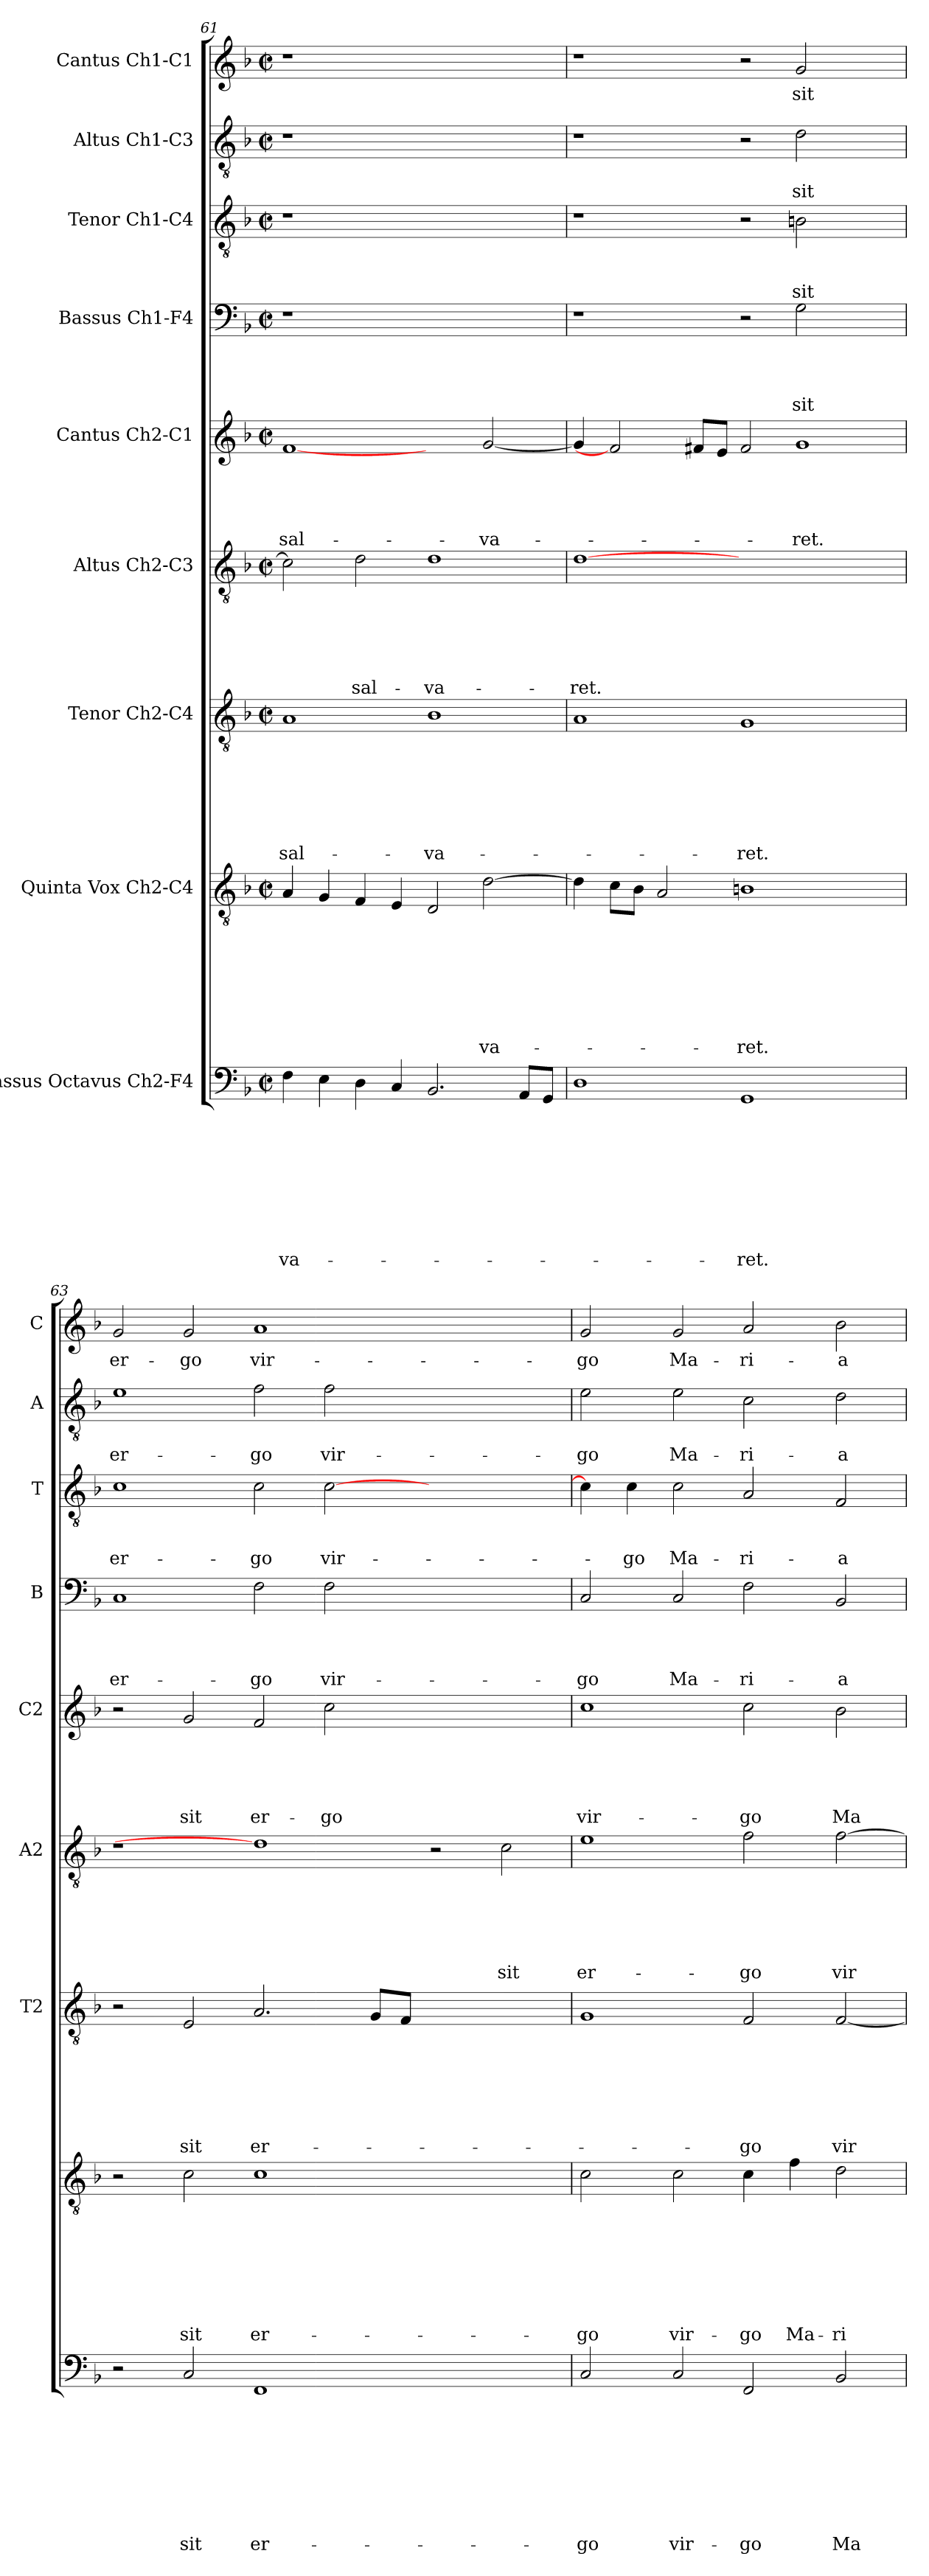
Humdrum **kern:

**kern	**text	**text	**text	**text	**text	**text	**text	**text	**text	**kern	**text	**text	**text	**text	**text	**text	**text	**text	**kern	**text	**text	**text	**text	**text	**text	**text	**kern	**text	**text	**text	**text	**text	**text	**kern	**text	**text	**text	**text	**text	**kern	**text	**text	**text	**text	**kern	**text	**text	**text	**kern	**text	**text	**kern	**text
*part9	*part9	*part9	*part9	*part9	*part9	*part9	*part9	*part9	*part9	*part8	*part8	*part8	*part8	*part8	*part8	*part8	*part8	*part8	*part7	*part7	*part7	*part7	*part7	*part7	*part7	*part7	*part6	*part6	*part6	*part6	*part6	*part6	*part6	*part5	*part5	*part5	*part5	*part5	*part5	*part4	*part4	*part4	*part4	*part4	*part3	*part3	*part3	*part3	*part2	*part2	*part2	*part1	*part1
*staff9	*staff9	*staff9	*staff9	*staff9	*staff9	*staff9	*staff9	*staff9	*staff9	*staff8	*staff8	*staff8	*staff8	*staff8	*staff8	*staff8	*staff8	*staff8	*staff7	*staff7	*staff7	*staff7	*staff7	*staff7	*staff7	*staff7	*staff6	*staff6	*staff6	*staff6	*staff6	*staff6	*staff6	*staff5	*staff5	*staff5	*staff5	*staff5	*staff5	*staff4	*staff4	*staff4	*staff4	*staff4	*staff3	*staff3	*staff3	*staff3	*staff2	*staff2	*staff2	*staff1	*staff1
*I"Bassus Octavus Ch2-F4	*	*	*	*	*	*	*	*	*	*I"Quinta Vox Ch2-C4	*	*	*	*	*	*	*	*	*I"Tenor Ch2-C4	*	*	*	*	*	*	*	*I"Altus Ch2-C3	*	*	*	*	*	*	*I"Cantus Ch2-C1	*	*	*	*	*	*I"Bassus Ch1-F4	*	*	*	*	*I"Tenor Ch1-C4	*	*	*	*I"Altus Ch1-C3	*	*	*I"Cantus Ch1-C1	*
*	*	*	*	*	*	*	*	*	*	*	*	*	*	*	*	*	*	*	*I'T2	*	*	*	*	*	*	*	*I'A2	*	*	*	*	*	*	*I'C2	*	*	*	*	*	*I'B	*	*	*	*	*I'T	*	*	*	*I'A	*	*	*I'C	*
*clefF4	*	*	*	*	*	*	*	*	*	*clefGv2	*	*	*	*	*	*	*	*	*clefGv2	*	*	*	*	*	*	*	*clefGv2	*	*	*	*	*	*	*clefG2	*	*	*	*	*	*clefF4	*	*	*	*	*clefGv2	*	*	*	*clefGv2	*	*	*clefG2	*
*k[b-]	*	*	*	*	*	*	*	*	*	*k[b-]	*	*	*	*	*	*	*	*	*k[b-]	*	*	*	*	*	*	*	*k[b-]	*	*	*	*	*	*	*k[b-]	*	*	*	*	*	*k[b-]	*	*	*	*	*k[b-]	*	*	*	*k[b-]	*	*	*k[b-]	*
*F:	*	*	*	*	*	*	*	*	*	*F:	*	*	*	*	*	*	*	*	*F:	*	*	*	*	*	*	*	*F:	*	*	*	*	*	*	*F:	*	*	*	*	*	*F:	*	*	*	*	*F:	*	*	*	*F:	*	*	*F:	*
*M2/2	*	*	*	*	*	*	*	*	*	*M2/2	*	*	*	*	*	*	*	*	*M2/2	*	*	*	*	*	*	*	*M2/2	*	*	*	*	*	*	*M2/2	*	*	*	*	*	*M2/2	*	*	*	*	*M2/2	*	*	*	*M2/2	*	*	*M2/2	*
*met(c|)	*	*	*	*	*	*	*	*	*	*met(c|)	*	*	*	*	*	*	*	*	*met(c|)	*	*	*	*	*	*	*	*met(c|)	*	*	*	*	*	*	*met(c|)	*	*	*	*	*	*met(c|)	*	*	*	*	*met(c|)	*	*	*	*met(c|)	*	*	*met(c|)	*
=61	=61	=61	=61	=61	=61	=61	=61	=61	=61	=61	=61	=61	=61	=61	=61	=61	=61	=61	=61	=61	=61	=61	=61	=61	=61	=61	=61	=61	=61	=61	=61	=61	=61	=61	=61	=61	=61	=61	=61	=61	=61	=61	=61	=61	=61	=61	=61	=61	=61	=61	=61	=61	=61
!	!	!	!	!	!	!	!	!	!LO:LY:b	!	!	!	!	!	!	!	!	!	!	!	!	!	!	!	!	!LO:LY:b	!	!	!	!	!	!	!	!	!	!	!	!	!LO:LY:b	!	!	!	!	!	!	!	!	!	!	!	!	!	!
4F\	.	.	.	.	.	.	.	.	-va-	4A/	.	.	.	.	.	.	.	.	1A	.	.	.	.	.	.	sal-	2c\]	.	.	.	.	.	.	[1f	.	.	.	.	sal-	1r	.	.	.	.	1r	.	.	.	1r	.	.	1r	.
4E\	.	.	.	.	.	.	.	.	.	4G/	.	.	.	.	.	.	.	.	.	.	.	.	.	.	.	.	.	.	.	.	.	.	.	.	.	.	.	.	.	.	.	.	.	.	.	.	.	.	.	.	.	.	.
!	!	!	!	!	!	!	!	!	!	!	!	!	!	!	!	!	!	!	!	!	!	!	!	!	!	!	!	!	!	!	!	!	!LO:LY:b	!	!	!	!	!	!	!	!	!	!	!	!	!	!	!	!	!	!	!	!
4D\	.	.	.	.	.	.	.	.	.	4F/	.	.	.	.	.	.	.	.	.	.	.	.	.	.	.	.	2d\	.	.	.	.	.	sal-	.	.	.	.	.	.	.	.	.	.	.	.	.	.	.	.	.	.	.	.
4C/	.	.	.	.	.	.	.	.	.	4E/	.	.	.	.	.	.	.	.	.	.	.	.	.	.	.	.	.	.	.	.	.	.	.	.	.	.	.	.	.	.	.	.	.	.	.	.	.	.	.	.	.	.	.
!	!	!	!	!	!	!	!	!	!	!	!	!	!	!	!	!	!	!	!	!	!	!	!	!	!	!LO:LY:b	!	!	!	!	!	!	!LO:LY:b	!	!	!	!	!	!	!	!	!	!	!	!	!	!	!	!	!	!	!	!
2.BB-/	.	.	.	.	.	.	.	.	.	2D/	.	.	.	.	.	.	.	.	1B-	.	.	.	.	.	.	-va-	1d	.	.	.	.	.	-va-	2ryy	.	.	.	.	.	1ryy	.	.	.	.	1ryy	.	.	.	1ryy	.	.	1ryy	.
!	!	!	!	!	!	!	!	!	!	!	!	!	!	!	!	!	!	!LO:LY:b	!	!	!	!	!	!	!	!	!	!	!	!	!	!	!	!	!	!	!	!	!LO:LY:b	!	!	!	!	!	!	!	!	!	!	!	!	!	!
.	.	.	.	.	.	.	.	.	.	[2d\	.	.	.	.	.	.	.	-va-	.	.	.	.	.	.	.	.	.	.	.	.	.	.	.	[2g/	.	.	.	.	-va-	.	.	.	.	.	.	.	.	.	.	.	.	.	.
8AA/L	.	.	.	.	.	.	.	.	.	.	.	.	.	.	.	.	.	.	.	.	.	.	.	.	.	.	.	.	.	.	.	.	.	.	.	.	.	.	.	.	.	.	.	.	.	.	.	.	.	.	.	.	.
8GG/J	.	.	.	.	.	.	.	.	.	.	.	.	.	.	.	.	.	.	.	.	.	.	.	.	.	.	.	.	.	.	.	.	.	.	.	.	.	.	.	.	.	.	.	.	.	.	.	.	.	.	.	.	.
=62	=62	=62	=62	=62	=62	=62	=62	=62	=62	=62	=62	=62	=62	=62	=62	=62	=62	=62	=62	=62	=62	=62	=62	=62	=62	=62	=62	=62	=62	=62	=62	=62	=62	=62	=62	=62	=62	=62	=62	=62	=62	=62	=62	=62	=62	=62	=62	=62	=62	=62	=62	=62	=62
!	!	!	!	!	!	!	!	!	!	!	!	!	!	!	!	!	!	!	!	!	!	!	!	!	!	!	!	!	!	!	!	!	!LO:LY:b	!	!	!	!	!	!	!	!	!	!	!	!	!	!	!	!	!	!	!	!
1D	.	.	.	.	.	.	.	.	.	4d\]	.	.	.	.	.	.	.	.	1A	.	.	.	.	.	.	.	[1d	.	.	.	.	.	-ret.	4g/]	.	.	.	.	.	1r	.	.	.	.	1r	.	.	.	1r	.	.	1r	.
.	.	.	.	.	.	.	.	.	.	8c\L	.	.	.	.	.	.	.	.	.	.	.	.	.	.	.	.	.	.	.	.	.	.	.	2f]	.	.	.	.	.	.	.	.	.	.	.	.	.	.	.	.	.	.	.
.	.	.	.	.	.	.	.	.	.	8B-\J	.	.	.	.	.	.	.	.	.	.	.	.	.	.	.	.	.	.	.	.	.	.	.	.	.	.	.	.	.	.	.	.	.	.	.	.	.	.	.	.	.	.	.
.	.	.	.	.	.	.	.	.	.	2A/	.	.	.	.	.	.	.	.	.	.	.	.	.	.	.	.	.	.	.	.	.	.	.	.	.	.	.	.	.	.	.	.	.	.	.	.	.	.	.	.	.	.	.
.	.	.	.	.	.	.	.	.	.	.	.	.	.	.	.	.	.	.	.	.	.	.	.	.	.	.	.	.	.	.	.	.	.	8f#X/L	.	.	.	.	.	.	.	.	.	.	.	.	.	.	.	.	.	.	.
.	.	.	.	.	.	.	.	.	.	.	.	.	.	.	.	.	.	.	.	.	.	.	.	.	.	.	.	.	.	.	.	.	.	8e/J	.	.	.	.	.	.	.	.	.	.	.	.	.	.	.	.	.	.	.
!	!	!	!	!	!	!	!	!	!LO:LY:b	!	!	!	!	!	!	!	!	!LO:LY:b	!	!	!	!	!	!	!	!LO:LY:b	!	!	!	!	!	!	!	!	!	!	!	!	!	!	!	!	!	!	!	!	!	!	!	!	!	!	!
1GG	.	.	.	.	.	.	.	.	-ret.	1Bn	.	.	.	.	.	.	.	-ret.	1G	.	.	.	.	.	.	-ret.	1.ryy	.	.	.	.	.	.	2f#/	.	.	.	.	.	2r	.	.	.	.	2r	.	.	.	2r	.	.	2r	.
!	!	!	!	!	!	!	!	!	!	!	!	!	!	!	!	!	!	!	!	!	!	!	!	!	!	!	!	!	!	!	!	!	!	!	!	!	!	!	!LO:LY:b	!	!	!	!	!LO:LY:b	!	!	!	!LO:LY:b	!	!	!LO:LY:b	!	!LO:LY:b
.	.	.	.	.	.	.	.	.	.	.	.	.	.	.	.	.	.	.	.	.	.	.	.	.	.	.	.	.	.	.	.	.	.	1g	.	.	.	.	-ret.	2G\	.	.	.	sit	2Bn\	.	.	sit	2d\	.	sit	2g/	sit
2ryy	.	.	.	.	.	.	.	.	.	2ryy	.	.	.	.	.	.	.	.	2ryy	.	.	.	.	.	.	.	.	.	.	.	.	.	.	.	.	.	.	.	.	2ryy	.	.	.	.	2ryy	.	.	.	2ryy	.	.	2ryy	.
=63	=63	=63	=63	=63	=63	=63	=63	=63	=63	=63	=63	=63	=63	=63	=63	=63	=63	=63	=63	=63	=63	=63	=63	=63	=63	=63	=63	=63	=63	=63	=63	=63	=63	=63	=63	=63	=63	=63	=63	=63	=63	=63	=63	=63	=63	=63	=63	=63	=63	=63	=63	=63	=63
!	!	!	!	!	!	!	!	!	!	!	!	!	!	!	!	!	!	!	!	!	!	!	!	!	!	!	!	!	!	!	!	!	!	!	!	!	!	!	!	!	!	!	!	!LO:LY:b	!	!	!	!LO:LY:b	!	!	!LO:LY:b	!	!LO:LY:b
2r	.	.	.	.	.	.	.	.	.	2r	.	.	.	.	.	.	.	.	2r	.	.	.	.	.	.	.	1r	.	.	.	.	.	.	2r	.	.	.	.	.	1C	.	.	.	er-	1c	.	.	er-	1e	.	er-	2g/	er-
!	!	!	!	!	!	!	!	!	!LO:LY:b	!	!	!	!	!	!	!	!	!LO:LY:b	!	!	!	!	!	!	!	!LO:LY:b	!	!	!	!	!	!	!	!	!	!	!	!	!LO:LY:b	!	!	!	!	!	!	!	!	!	!	!	!	!	!LO:LY:b
2C/	.	.	.	.	.	.	.	.	sit	2c\	.	.	.	.	.	.	.	sit	2E/	.	.	.	.	.	.	sit	.	.	.	.	.	.	.	2g/	.	.	.	.	sit	.	.	.	.	.	.	.	.	.	.	.	.	2g/	-go
!	!	!	!	!	!	!	!	!	!LO:LY:b	!	!	!	!	!	!	!	!	!LO:LY:b	!	!	!	!	!	!	!	!LO:LY:b	!	!	!	!	!	!	!	!	!	!	!	!	!LO:LY:b	!	!	!	!	!LO:LY:b	!	!	!	!LO:LY:b	!	!	!LO:LY:b	!	!LO:LY:b
1FF	.	.	.	.	.	.	.	.	er-	1c	.	.	.	.	.	.	.	er-	2.A/	.	.	.	.	.	.	er-	1d]	.	.	.	.	.	.	2f/	.	.	.	.	er-	2F\	.	.	.	-go	2c\	.	.	-go	2f\	.	-go	1a	vir-
!	!	!	!	!	!	!	!	!	!	!	!	!	!	!	!	!	!	!	!	!	!	!	!	!	!	!	!	!	!	!	!	!	!	!	!	!	!	!	!LO:LY:b	!	!	!	!	!LO:LY:b	!	!	!	!LO:LY:b	!	!	!LO:LY:b	!	!
.	.	.	.	.	.	.	.	.	.	.	.	.	.	.	.	.	.	.	.	.	.	.	.	.	.	.	.	.	.	.	.	.	.	2cc\	.	.	.	.	-go	2F\	.	.	.	vir-	[2c\	.	.	vir-	2f\	.	vir-	.	.
.	.	.	.	.	.	.	.	.	.	.	.	.	.	.	.	.	.	.	8G/L	.	.	.	.	.	.	.	.	.	.	.	.	.	.	.	.	.	.	.	.	.	.	.	.	.	.	.	.	.	.	.	.	.	.
.	.	.	.	.	.	.	.	.	.	.	.	.	.	.	.	.	.	.	8F/J	.	.	.	.	.	.	.	.	.	.	.	.	.	.	.	.	.	.	.	.	.	.	.	.	.	.	.	.	.	.	.	.	.	.
1ryy	.	.	.	.	.	.	.	.	.	1ryy	.	.	.	.	.	.	.	.	1ryy	.	.	.	.	.	.	.	2r	.	.	.	.	.	.	1ryy	.	.	.	.	.	1ryy	.	.	.	.	1ryy	.	.	.	1ryy	.	.	1ryy	.
!	!	!	!	!	!	!	!	!	!	!	!	!	!	!	!	!	!	!	!	!	!	!	!	!	!	!	!	!	!	!	!	!	!LO:LY:b	!	!	!	!	!	!	!	!	!	!	!	!	!	!	!	!	!	!	!	!
.	.	.	.	.	.	.	.	.	.	.	.	.	.	.	.	.	.	.	.	.	.	.	.	.	.	.	2c\	.	.	.	.	.	sit	.	.	.	.	.	.	.	.	.	.	.	.	.	.	.	.	.	.	.	.
=64	=64	=64	=64	=64	=64	=64	=64	=64	=64	=64	=64	=64	=64	=64	=64	=64	=64	=64	=64	=64	=64	=64	=64	=64	=64	=64	=64	=64	=64	=64	=64	=64	=64	=64	=64	=64	=64	=64	=64	=64	=64	=64	=64	=64	=64	=64	=64	=64	=64	=64	=64	=64	=64
!	!	!	!	!	!	!	!	!	!LO:LY:b	!	!	!	!	!	!	!	!	!LO:LY:b	!	!	!	!	!	!	!	!	!	!	!	!	!	!	!LO:LY:b	!	!	!	!	!	!LO:LY:b	!	!	!	!	!LO:LY:b	!	!	!	!	!	!	!LO:LY:b	!	!LO:LY:b
2C/	.	.	.	.	.	.	.	.	-go	2c\	.	.	.	.	.	.	.	-go	1G	.	.	.	.	.	.	.	1e	.	.	.	.	.	er-	1cc	.	.	.	.	vir-	2C/	.	.	.	-go	4c\]	.	.	.	2e\	.	-go	2g/	-go
!	!	!	!	!	!	!	!	!	!	!	!	!	!	!	!	!	!	!	!	!	!	!	!	!	!	!	!	!	!	!	!	!	!	!	!	!	!	!	!	!	!	!	!	!	!	!	!	!LO:LY:b	!	!	!	!	!
.	.	.	.	.	.	.	.	.	.	.	.	.	.	.	.	.	.	.	.	.	.	.	.	.	.	.	.	.	.	.	.	.	.	.	.	.	.	.	.	.	.	.	.	.	4c\	.	.	-go	.	.	.	.	.
!	!	!	!	!	!	!	!	!	!LO:LY:b	!	!	!	!	!	!	!	!	!LO:LY:b	!	!	!	!	!	!	!	!	!	!	!	!	!	!	!	!	!	!	!	!	!	!	!	!	!	!LO:LY:b	!	!	!	!LO:LY:b	!	!	!LO:LY:b	!	!LO:LY:b
2C/	.	.	.	.	.	.	.	.	vir-	2c\	.	.	.	.	.	.	.	vir-	.	.	.	.	.	.	.	.	.	.	.	.	.	.	.	.	.	.	.	.	.	2C/	.	.	.	Ma-	2c\	.	.	Ma-	2e\	.	Ma-	2g/	Ma-
!	!	!	!	!	!	!	!	!	!LO:LY:b	!	!	!	!	!	!	!	!	!LO:LY:b	!	!	!	!	!	!	!	!LO:LY:b	!	!	!	!	!	!	!LO:LY:b	!	!	!	!	!	!LO:LY:b	!	!	!	!	!LO:LY:b	!	!	!	!LO:LY:b	!	!	!LO:LY:b	!	!LO:LY:b
2FF/	.	.	.	.	.	.	.	.	-go	4c\	.	.	.	.	.	.	.	-go	2F/	.	.	.	.	.	.	-go	2f\	.	.	.	.	.	-go	2cc\	.	.	.	.	-go	2F\	.	.	.	-ri-	2A/	.	.	-ri-	2c\	.	-ri-	2a/	-ri-
!	!	!	!	!	!	!	!	!	!	!	!	!	!	!	!	!	!	!LO:LY:b	!	!	!	!	!	!	!	!	!	!	!	!	!	!	!	!	!	!	!	!	!	!	!	!	!	!	!	!	!	!	!	!	!	!	!
.	.	.	.	.	.	.	.	.	.	4f\	.	.	.	.	.	.	.	Ma-	.	.	.	.	.	.	.	.	.	.	.	.	.	.	.	.	.	.	.	.	.	.	.	.	.	.	.	.	.	.	.	.	.	.	.
!	!	!	!	!	!	!	!	!	!LO:LY:b	!	!	!	!	!	!	!	!	!LO:LY:b	!	!	!	!	!	!	!	!LO:LY:b	!	!	!	!	!	!	!LO:LY:b	!	!	!	!	!	!LO:LY:b	!	!	!	!	!LO:LY:b	!	!	!	!LO:LY:b	!	!	!LO:LY:b	!	!LO:LY:b
2BB-/	.	.	.	.	.	.	.	.	Ma-	2d\	.	.	.	.	.	.	.	-ri-	[2F/	.	.	.	.	.	.	vir-	[2f\	.	.	.	.	.	vir-	2b-\	.	.	.	.	Ma-	2BB-/	.	.	.	-a	2F/	.	.	-a	2d\	.	-a	2b-\	-a
=	=	=	=	=	=	=	=	=	=	=	=	=	=	=	=	=	=	=	=	=	=	=	=	=	=	=	=	=	=	=	=	=	=	=	=	=	=	=	=	=	=	=	=	=	=	=	=	=	=	=	=	=	=
*-	*-	*-	*-	*-	*-	*-	*-	*-	*-	*-	*-	*-	*-	*-	*-	*-	*-	*-	*-	*-	*-	*-	*-	*-	*-	*-	*-	*-	*-	*-	*-	*-	*-	*-	*-	*-	*-	*-	*-	*-	*-	*-	*-	*-	*-	*-	*-	*-	*-	*-	*-	*-	*-
